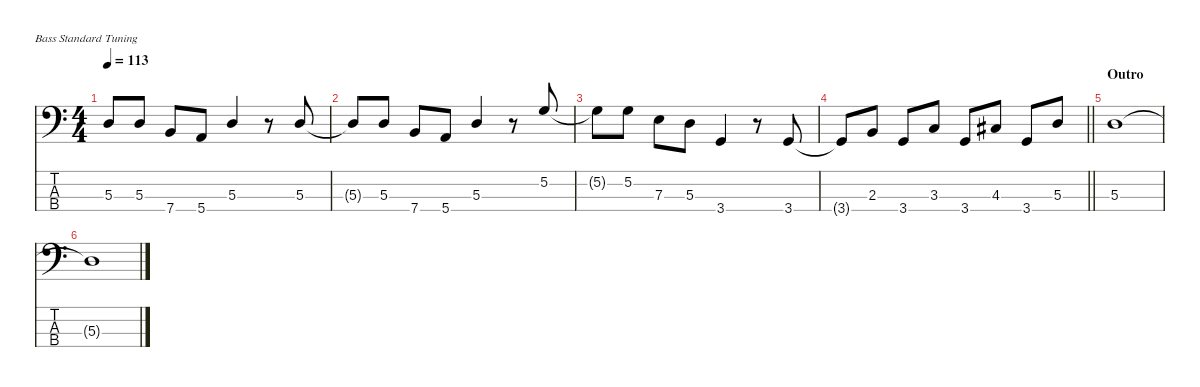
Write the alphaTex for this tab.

\defaultSystemsLayout 4
\hideDynamics
\bracketExtendMode nobrackets
\singleTrackTrackNamePolicy hidden
\multiTrackTrackNamePolicy hidden
\firstSystemTrackNameMode fullname
\firstSystemTrackNameOrientation horizontal
\otherSystemsTrackNameOrientation horizontal
\track ("Bass" "el.bs.") {instrument electricbassfinger}
\staff {score tabs}
\tuning (G2 D2 A1 E1)
\ts (4 4)
\tempo 113
\clef f4
\ks c
5.3.8{dy mf beam Up} 5.3.8{beam Up} 7.4.8{beam Up} 5.4.8{beam Up} 5.3.4{beam Up} r.8{beam Up} 5.3.8{beam Up} |
5.3{t}.8{beam Up} 5.3.8{beam Up} 7.4.8{beam Up} 5.4.8{beam Up} 5.3.4{beam Up} r.8{beam Up} 5.2.8{beam Down} |
5.2{t}.8{beam Down} 5.2.8{beam Down} 7.3.8{beam Down} 5.3.8{beam Down} 3.4.4{beam Up} r.8{beam Up} 3.4.8{beam Up} |
\barLineRight lightlight
3.4{t}.8{beam Up} 2.3.8{beam Up} 3.4.8{beam Up} 3.3.8{beam Up} 3.4.8{beam Up} 4.3{acc #}.8{beam Up} 3.4.8{beam Up} 5.3.8{beam Up} |
\section ("" "Outro")
5.3.1{beam Down} |
5.3{t}.1{beam Down}
